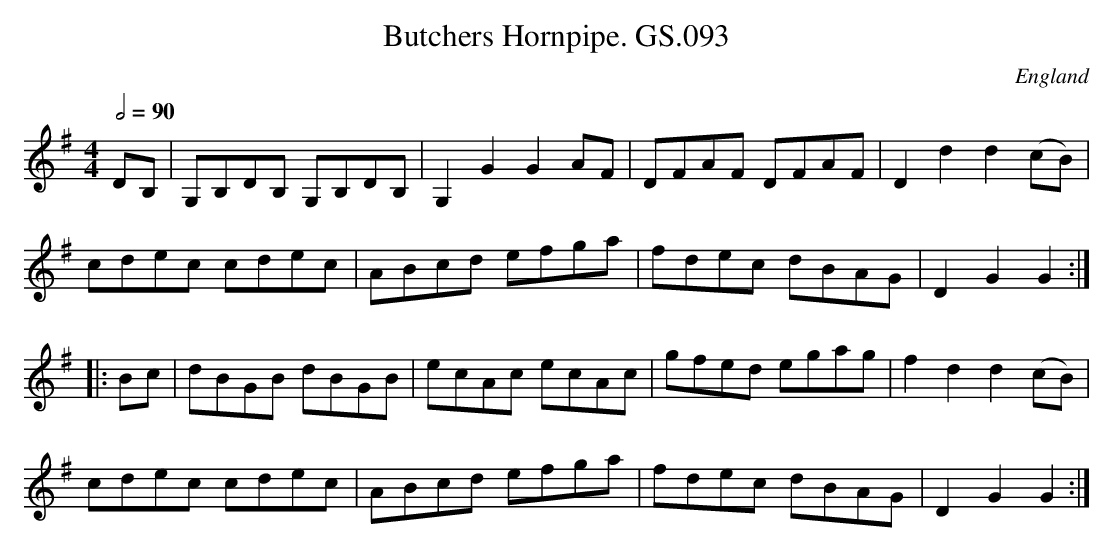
X:1
T:Butchers Hornpipe. GS.093
L:1/8
M:4/4
O:England
Q:1/2=90
K:G major
DB,  | G,B,DB, G,B,DB, | G,2 G2G2 AF | DFAF DFAF |\
D2 d2 d2 (cB) |!
cdec cdec | ABcd efga | fdec dBAG | D2 G2 G2 :|!
|:Bc | dBGB dBGB | ecAc ecAc | gfed egag |\
f2 d2 d2 (cB) |!
cdec cdec | ABcd efga | fdec dBAG | D2 G2G2 :|
